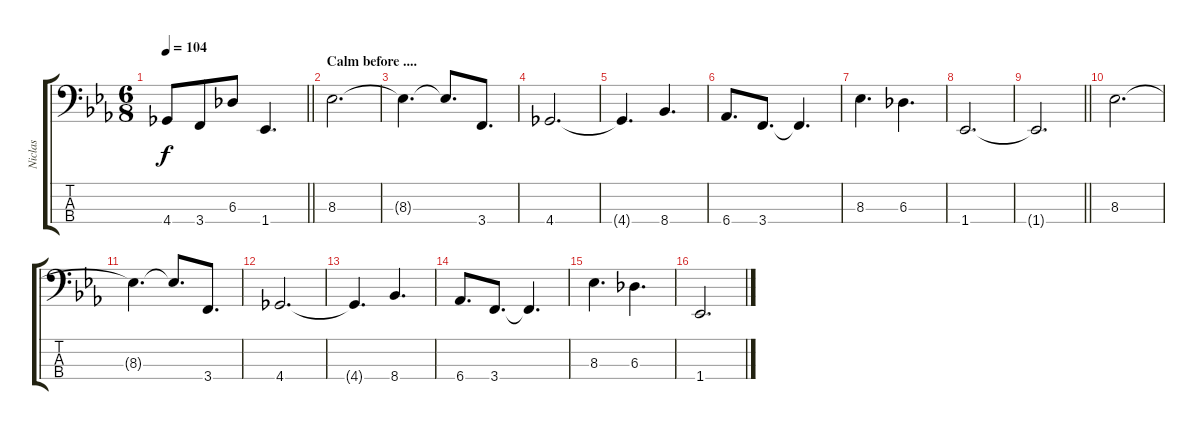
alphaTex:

\track ("Niclas" "Niclas") {instrument electricbassfinger}
\staff {score tabs}
\tuning (F2 C2 G1 D1) {hide}
\ts (6 8)
\tempo 104
\clef f4
\barLineRight lightlight
\ks eb
4.4.8{dy f} 3.4.8 6.3.8 1.4.4{d} |
\section ("" "Calm before ....")
8.3.2{d} |
8.3{t}.4{d} 8.3{t}.8{d} 3.4.8{d} |
4.4.2{d} |
4.4{t}.4{d} 8.4.4{d} |
6.4.8{d} 3.4.8{d} 3.4{t}.4{d} |
8.3.4{d} 6.3.4{d} |
1.4.2{d} |
\barLineRight lightlight
1.4{t}.2{d} |
8.3.2{d} |
8.3{t}.4{d} 8.3{t}.8{d} 3.4.8{d} |
4.4.2{d} |
4.4{t}.4{d} 8.4.4{d} |
6.4.8{d} 3.4.8{d} 3.4{t}.4{d} |
8.3.4{d} 6.3.4{d} |
1.4.2{d}
